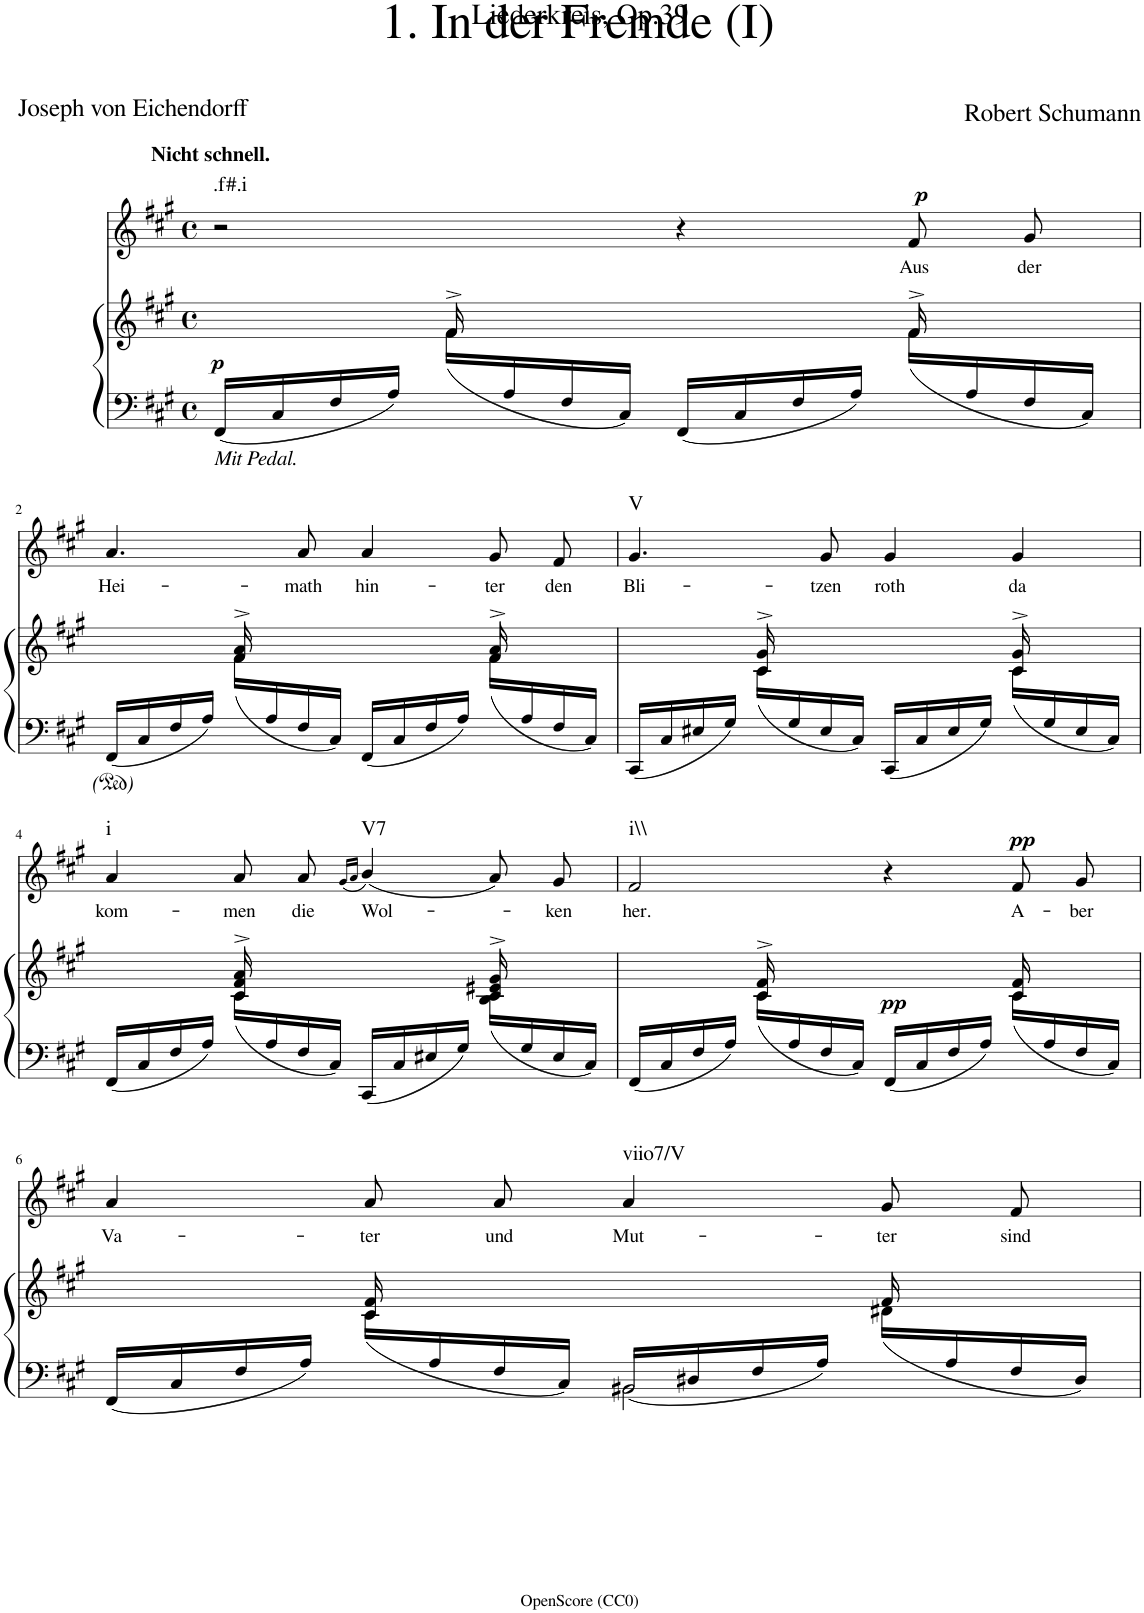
**kern	**kern	**dynam	**kern	**text	**dynam	**harte
*part2	*part2	*part2	*part1	*part1	*part1	*part1
*staff3	*staff2	*staff2/3	*staff1	*staff1	*staff1	*
*I"Piano	*	*	*I"Voice	*	*	*
*I'Pno	*	*	*	*	*	*
*clefF4	*clefG2	*	*clefG2	*	*	*
*k[f#c#g#]	*k[f#c#g#]	*	*k[f#c#g#]	*	*	*
*M4/4	*M4/4	*	*M4/4	*	*	*
*met(c)	*met(c)	*	*met(c)	*	*	*
=1	=1	=1	=1	=1	=1	=1
*	*^	*	*	*	*	*
!	!	!	!	!LO:TX:a:B:t=Nicht schnell.	!	!	!
!	!	!	!LO:DY:b	!	!	!	!LO:H:kt=.f#.i
16FF#/LL	4ryy	4ryy	p	2r	.	.	N
16C#/	.	.	.	.	.	.	.
16F#/	.	.	.	.	.	.	.
16A/JJ	.	.	.	.	.	.	.
16ryy	16f#^>/	(<16f#\LL	.	.	.	.	.
16A/	16ryy	4..ryy	.	.	.	.	.
16F#/	8ryy	.	.	.	.	.	.
16C#/JJ)	.	.	.	.	.	.	.
16FF#/LL	4ryy	.	.	4r	.	.	.
16C#/	.	.	.	.	.	.	.
16F#/	.	.	.	.	.	.	.
16A/JJ	.	.	.	.	.	.	.
!	!	!	!	!	!LO:LY:b	!LO:DY:a	!
16ryy	16f#^>/	(<16f#\LL	.	8f#/	Aus	p	.
16A/	16ryy	8.ryy	.	.	.	.	.
!	!	!	!	!	!LO:LY:b	!	!
16F#/	8ryy	.	.	8g#/	der	.	.
16C#/JJ)	.	.	.	.	.	.	.
!!LO:LB:g=z
=2	=2	=2	=2	=2	=2	=2	=2
!	!	!	!	!	!LO:LY:b	!	!
16FF#/LL	4ryy	4ryy	.	4.a/	Hei-	.	.
16C#/	.	.	.	.	.	.	.
16F#/	.	.	.	.	.	.	.
16A/JJ	.	.	.	.	.	.	.
16ryy	16f#/^> 16a/^>	(<16f#\LL	.	.	.	.	.
16A/	16ryy	4..ryy	.	.	.	.	.
!	!	!	!	!	!LO:LY:b	!	!
16F#/	8ryy	.	.	8a/	-math	.	.
16C#/JJ)	.	.	.	.	.	.	.
!	!	!	!	!	!LO:LY:b	!	!
16FF#/LL	4ryy	.	.	4a/	hin-	.	.
16C#/	.	.	.	.	.	.	.
16F#/	.	.	.	.	.	.	.
16A/JJ	.	.	.	.	.	.	.
!	!	!	!	!	!LO:LY:b	!	!
16ryy	16f#/^> 16a/^>	(<16f#\LL	.	8g#/	-ter	.	.
16A/	16ryy	8.ryy	.	.	.	.	.
!	!	!	!	!	!LO:LY:b	!	!
16F#/	8ryy	.	.	8f#/	den	.	.
16C#/JJ)	.	.	.	.	.	.	.
=3	=3	=3	=3	=3	=3	=3	=3
!	!	!	!	!	!LO:LY:b	!	!LO:H:kt=V
16CC#/LL	4ryy	4ryy	.	4.g#/	Bli-	.	N
16C#/	.	.	.	.	.	.	.
16E#X/	.	.	.	.	.	.	.
16G#/JJ	.	.	.	.	.	.	.
16ryy	16c#/^> 16g#/^>	(<16c#\LL	.	.	.	.	.
16G#/	16ryy	4..ryy	.	.	.	.	.
!	!	!	!	!	!LO:LY:b	!	!
16E#/	8ryy	.	.	8g#/	-tzen	.	.
16C#/JJ)	.	.	.	.	.	.	.
!	!	!	!	!	!LO:LY:b	!	!
16CC#/LL	4ryy	.	.	4g#/	roth	.	.
16C#/	.	.	.	.	.	.	.
16E#/	.	.	.	.	.	.	.
16G#/JJ	.	.	.	.	.	.	.
!	!	!	!	!	!LO:LY:b	!	!
16ryy	16c#/^> 16g#/^>	(<16c#\LL	.	4g#/	da	.	.
16G#/	16ryy	8.ryy	.	.	.	.	.
16E#/	8ryy	.	.	.	.	.	.
16C#/JJ)	.	.	.	.	.	.	.
!!LO:LB:g=z
=4	=4	=4	=4	=4	=4	=4	=4
!	!	!	!	!	!LO:LY:b	!	!LO:H:kt=i
16FF#/LL	4ryy	4ryy	.	4a/	kom-	.	N
16C#/	.	.	.	.	.	.	.
16F#/	.	.	.	.	.	.	.
16A/JJ	.	.	.	.	.	.	.
!	!	!	!	!	!LO:LY:b	!	!
16ryy	16c#/^> 16f#/^> 16a/^>	(<16c#\LL	.	8a/	-men	.	.
16A/	16ryy	4..ryy	.	.	.	.	.
!	!	!	!	!	!LO:LY:b	!	!
16F#/	8ryy	.	.	8a/	die	.	.
16C#/JJ)	.	.	.	.	.	.	.
.	.	.	.	(16qg#/LL	.	.	.
.	.	.	.	16qa/JJ	.	.	.
!	!	!	!	!	!LO:LY:b	!	!LO:H:kt=V7
16CC#/LL	4ryy	.	.	(4b/)	Wol-	.	N
16C#/	.	.	.	.	.	.	.
16E#X/	.	.	.	.	.	.	.
16G#/JJ	.	.	.	.	.	.	.
16ryy	16c#/^> 16e#X/^> 16g#/^>	(<16B\ 16c#\LL	.	8a/)	.	.	.
16G#/	16ryy	8.ryy	.	.	.	.	.
!	!	!	!	!	!LO:LY:b	!	!
16E#/	8ryy	.	.	8g#/	-ken	.	.
16C#/JJ)	.	.	.	.	.	.	.
=5	=5	=5	=5	=5	=5	=5	=5
!	!	!	!	!	!LO:LY:b	!	!LO:H:kt=i\\
16FF#/LL	4ryy	4ryy	.	2f#/	her.	.	N
16C#/	.	.	.	.	.	.	.
16F#/	.	.	.	.	.	.	.
16A/JJ	.	.	.	.	.	.	.
16ryy	16c#/^> 16f#/^>	(<16c#\LL	.	.	.	.	.
16A/	16ryy	4..ryy	.	.	.	.	.
16F#/	8ryy	.	.	.	.	.	.
16C#/JJ)	.	.	.	.	.	.	.
!	!	!	!LO:DY:b	!	!	!	!
16FF#/LL	4ryy	.	pp	4r	.	.	.
16C#/	.	.	.	.	.	.	.
16F#/	.	.	.	.	.	.	.
16A/JJ	.	.	.	.	.	.	.
!	!	!	!	!	!LO:LY:b	!LO:DY:a	!
16ryy	16c#/ 16f#/	(<16c#\LL	.	8f#/	A-	pp	.
16A/	16ryy	8.ryy	.	.	.	.	.
!	!	!	!	!	!LO:LY:b	!	!
16F#/	8ryy	.	.	8g#/	-ber	.	.
16C#/JJ)	.	.	.	.	.	.	.
!!LO:LB:g=z
=6	=6	=6	=6	=6	=6	=6	=6
*^	*	*	*	*	*	*	*
!	!	!	!	!	!	!LO:LY:b	!	!
16FF#/LL	2ryy	4ryy	4ryy	.	4a/	Va-	.	.
16C#/	.	.	.	.	.	.	.	.
16F#/	.	.	.	.	.	.	.	.
16A/JJ	.	.	.	.	.	.	.	.
!	!	!	!	!	!	!LO:LY:b	!	!
16ryy	.	16c#/ 16f#/	(<16c#\LL	.	8a/	-ter	.	.
16A/	.	16ryy	4..ryy	.	.	.	.	.
!	!	!	!	!	!	!LO:LY:b	!	!
16F#/	.	8ryy	.	.	8a/	und	.	.
16C#/JJ)	.	.	.	.	.	.	.	.
!LO:N:head=open	!	!	!	!	!	!LO:LY:b	!	!LO:H:kt=viio7/V
16BB#X/LL	2BB#\	4ryy	.	.	4a/	Mut-	.	N
16D#X/	.	.	.	.	.	.	.	.
16F#/	.	.	.	.	.	.	.	.
16A/JJ	.	.	.	.	.	.	.	.
!	!	!	!	!	!	!LO:LY:b	!	!
16ryy	.	16f#/	(<16d#X\LL	.	8g#/	-ter	.	.
16A/	.	16ryy	8.ryy	.	.	.	.	.
!	!	!	!	!	!	!LO:LY:b	!	!
16F#/	.	8ryy	.	.	8f#/	sind	.	.
16D#/JJ)	.	.	.	.	.	.	.	.
*v	*v	*	*	*	*	*	*	*
*	*v	*v	*	*	*	*	*
=	=	=	=	=	=	=
*-	*-	*-	*-	*-	*-	*-
